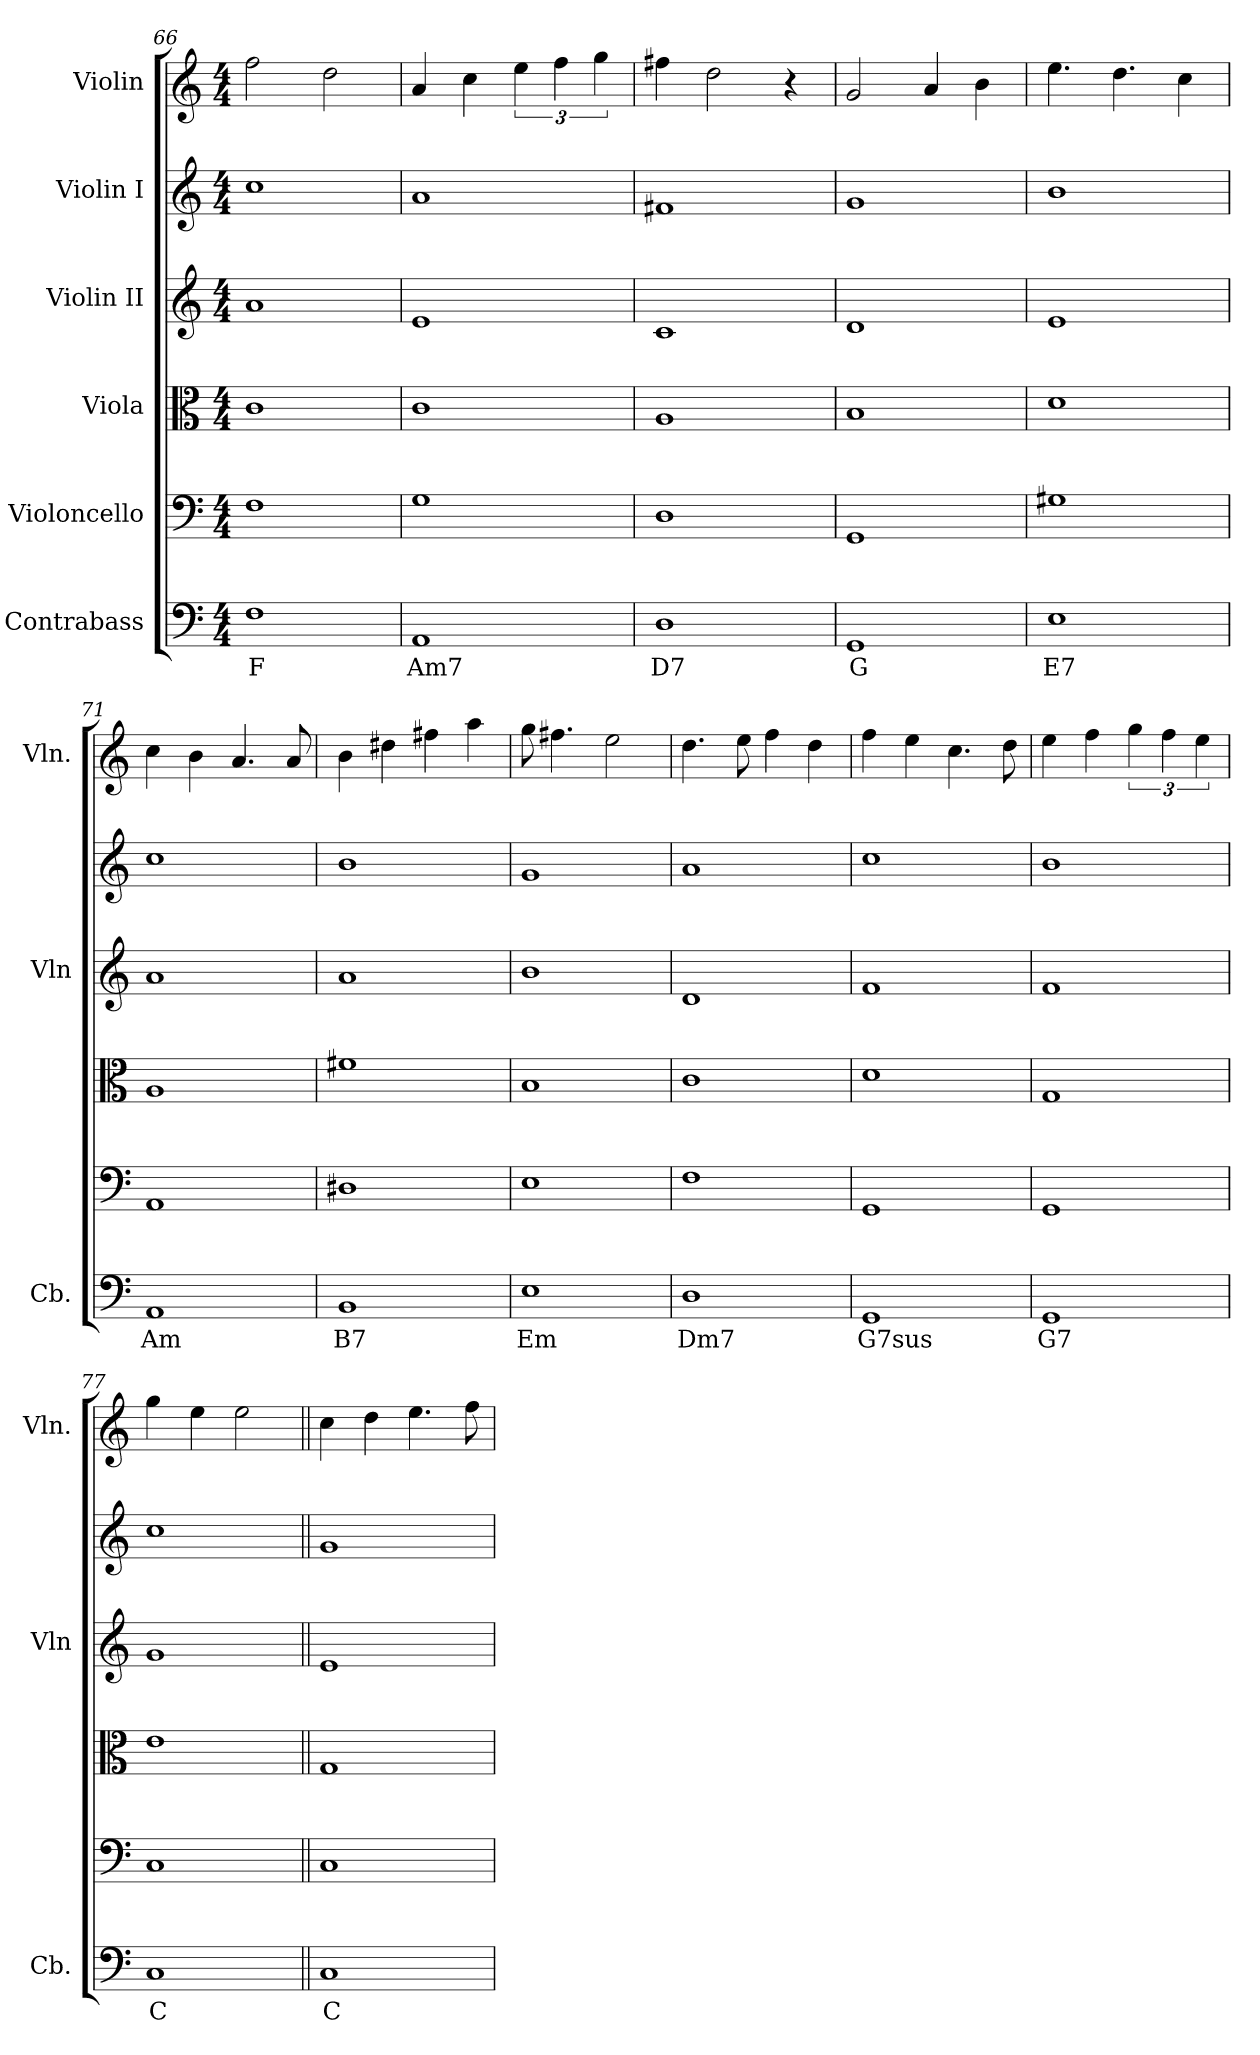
**kern	**text	**kern	**kern	**kern	**kern	**kern
*part6	*part6	*part5	*part4	*part3	*part2	*part1
*staff6	*staff6	*staff5	*staff4	*staff3	*staff2	*staff1
*I"Contrabass	*	*I"Violoncello	*I"Viola	*I"Violin II	*I"Violin I	*I"Violin
*I'Cb.	*	*	*	*I'Vln	*	*I'Vln.
*clefF4	*	*clefF4	*clefC3	*clefG2	*clefG2	*clefG2
*ITrd7c12	*	*	*	*	*	*
*k[]	*	*k[]	*k[]	*k[]	*k[]	*k[]
*M4/4	*	*M4/4	*M4/4	*M4/4	*M4/4	*M4/4
=66	=66	=66	=66	=66	=66	=66
1FF	F	1F	1c	1a	1cc	2ff\
.	.	.	.	.	.	2dd\
!!LO:PB:g=z
=67	=67	=67	=67	=67	=67	=67
1AAA	Am7	1G	1c	1e	1a	4a/
.	.	.	.	.	.	4cc\
.	.	.	.	.	.	6ee\
.	.	.	.	.	.	6ff\
.	.	.	.	.	.	6gg\
=68	=68	=68	=68	=68	=68	=68
1DD	D7	1D	1A	1c	1f#X	4ff#X\
.	.	.	.	.	.	2dd\
.	.	.	.	.	.	4r
=69	=69	=69	=69	=69	=69	=69
1GGG	G	1GG	1B	1d	1g	2g/
.	.	.	.	.	.	4a/
.	.	.	.	.	.	4b\
=70	=70	=70	=70	=70	=70	=70
1EE	E7	1G#X	1d	1e	1b	4.ee\
.	.	.	.	.	.	4.dd\
.	.	.	.	.	.	4cc\
=71	=71	=71	=71	=71	=71	=71
1AAA	Am	1AA	1A	1a	1cc	4cc\
.	.	.	.	.	.	4b\
.	.	.	.	.	.	4.a/
.	.	.	.	.	.	8a/
=72	=72	=72	=72	=72	=72	=72
1BBB	B7	1D#X	1f#X	1a	1b	4b\
.	.	.	.	.	.	4dd#X\
.	.	.	.	.	.	4ff#X\
.	.	.	.	.	.	4aa\
=73	=73	=73	=73	=73	=73	=73
1EE	Em	1E	1B	1b	1g	8gg\
.	.	.	.	.	.	4.ff#X\
.	.	.	.	.	.	2ee\
=74	=74	=74	=74	=74	=74	=74
1DD	Dm7	1F	1c	1d	1a	4.dd\
.	.	.	.	.	.	8ee\
.	.	.	.	.	.	4ff\
.	.	.	.	.	.	4dd\
!!LO:LB:g=z
=75	=75	=75	=75	=75	=75	=75
1GGG	G7sus	1GG	1d	1f	1cc	4ff\
.	.	.	.	.	.	4ee\
.	.	.	.	.	.	4.cc\
.	.	.	.	.	.	8dd\
=76	=76	=76	=76	=76	=76	=76
1GGG	G7	1GG	1G	1f	1b	4ee\
.	.	.	.	.	.	4ff\
.	.	.	.	.	.	6gg\
.	.	.	.	.	.	6ff\
.	.	.	.	.	.	6ee\
=77	=77	=77	=77	=77	=77	=77
1CC	C	1C	1e	1g	1cc	4gg\
.	.	.	.	.	.	4ee\
.	.	.	.	.	.	2ee\
=78||	=78||	=78||	=78||	=78||	=78||	=78||
1CC	C	1C	1G	1e	1g	4cc\
.	.	.	.	.	.	4dd\
.	.	.	.	.	.	4.ee\
.	.	.	.	.	.	8ff\
=	=	=	=	=	=	=
*-	*-	*-	*-	*-	*-	*-
